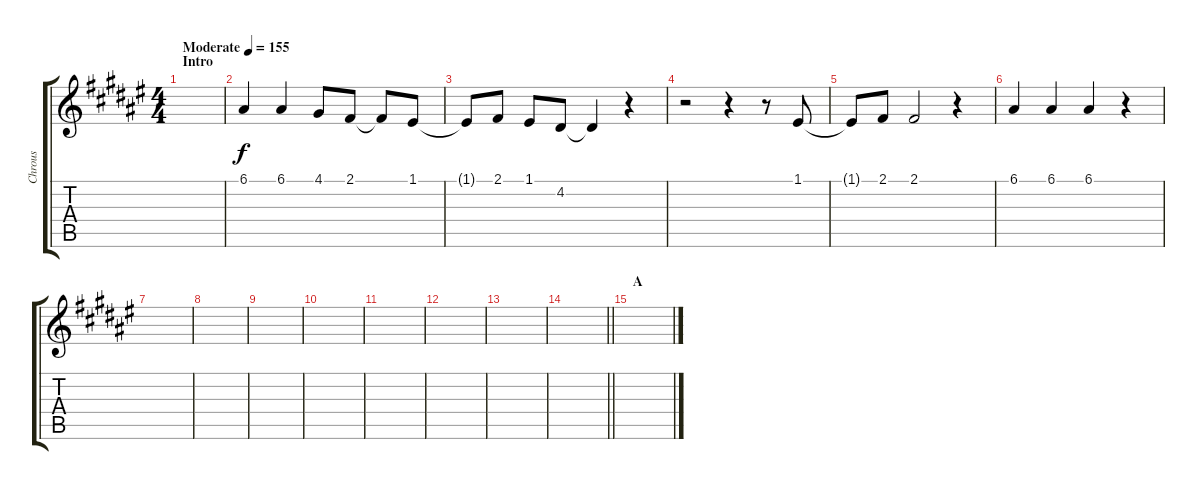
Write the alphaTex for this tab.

\track ("Chrous" "Chrous") {instrument sopranosax}
\staff {score tabs}
\tuning (E4 B3 G3 D3 A2 E2) {hide}
\ts (4 4)
\section ("" "Intro")
\tempo (155 "Moderate")
\clef g2
\ks f#
|
6.1.4 6.1.4 4.1.8 2.1.8 2.1{t}.8 1.1.8 |
1.1{t}.8 2.1.8 1.1.8 4.2.8 4.2{t}.4 r.4 |
r.2 r.4 r.8 1.1.8 |
1.1{t}.8 2.1.8 2.1.2 r.4 |
6.1.4 6.1.4 6.1.4 r.4 |
|
|
|
|
|
|
|
\barLineRight lightlight
|
\section ("" "A")
